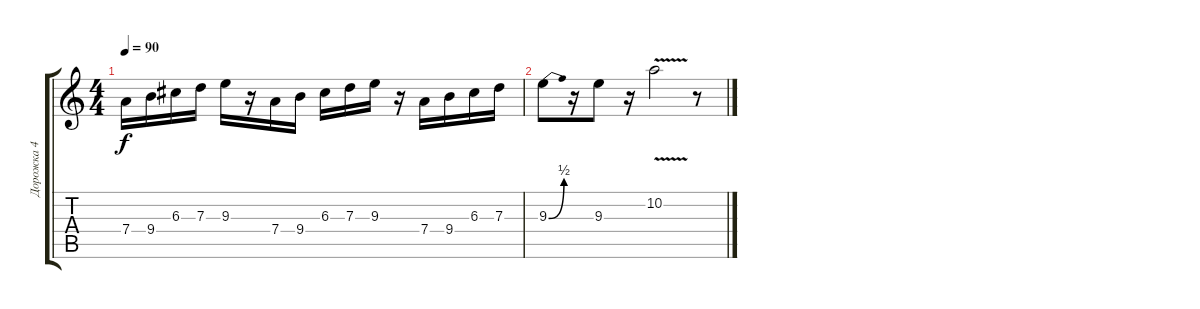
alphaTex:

\track ("Дорожка 4" "Дорожка 4") {instrument overdrivenguitar}
\staff {score tabs}
\tuning (E4 B3 G3 D3 A2 D2) {hide}
\ts (4 4)
\tempo 90
\clef g2
\ks c
7.4.16{dy f} 9.4.16 6.3.16 7.3.16 9.3.16 r.16 7.4.16 9.4.16 6.3.16 7.3.16 9.3.16 r.16 7.4.16 9.4.16 6.3.16 7.3.16 |
9.3{be (bend 0 0 60 2)}.8 r.16 9.3.8 r.16 10.2{v}.2 r.8
